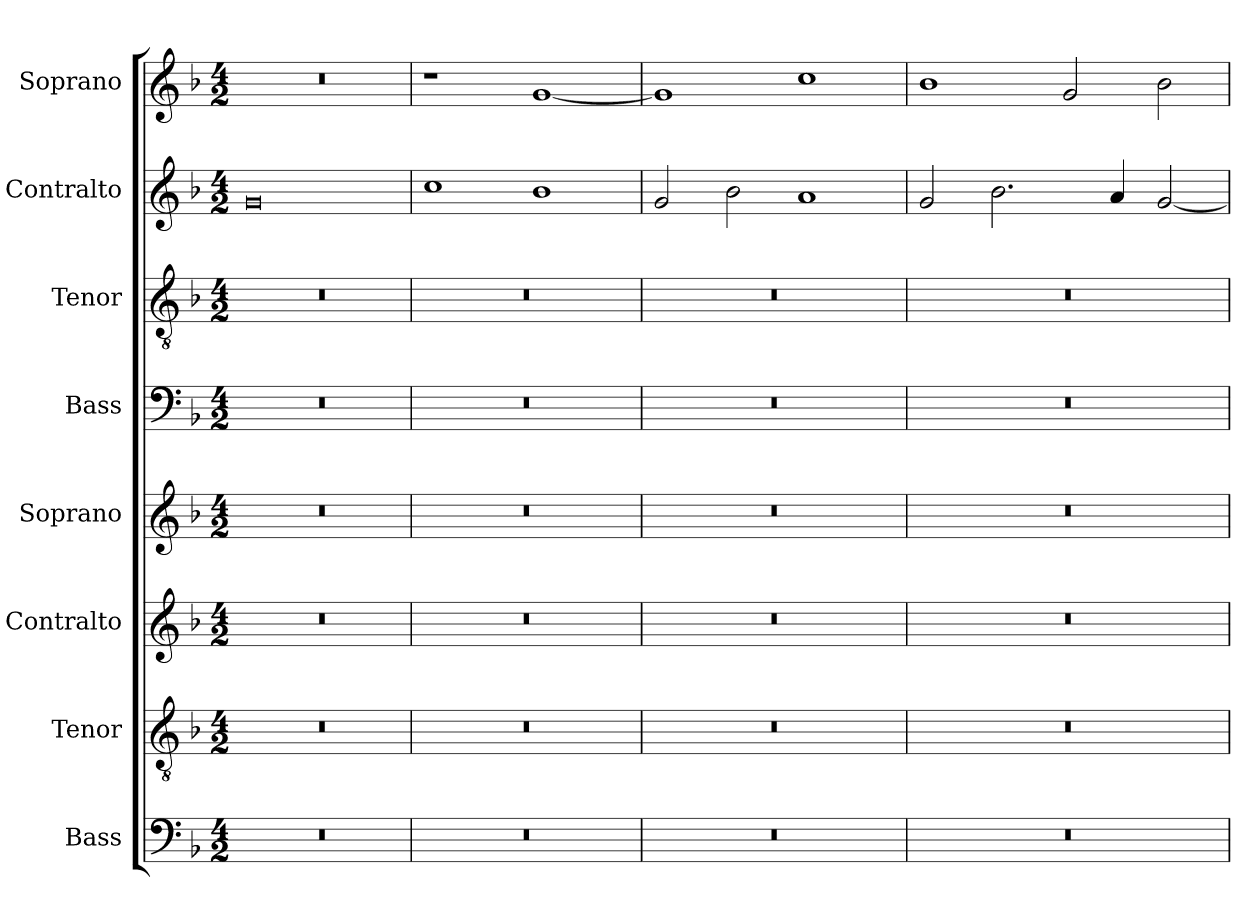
**kern	**kern	**kern	**kern	**kern	**kern	**kern	**kern
*part8	*part7	*part6	*part5	*part4	*part3	*part2	*part1
*staff8	*staff7	*staff6	*staff5	*staff4	*staff3	*staff2	*staff1
*I"Bass	*I"Tenor	*I"Contralto	*I"Soprano	*I"Bass	*I"Tenor	*I"Contralto	*I"Soprano
*I'B	*I'T	*I'A	*I'S	*I'B	*I'T	*I'A	*I'S
*clefF4	*clefGv2	*clefG2	*clefG2	*clefF4	*clefGv2	*clefG2	*clefG2
*k[b-]	*k[b-]	*k[b-]	*k[b-]	*k[b-]	*k[b-]	*k[b-]	*k[b-]
*G:dor	*G:dor	*G:dor	*G:dor	*G:dor	*G:dor	*G:dor	*G:dor
*M4/2	*M4/2	*M4/2	*M4/2	*M4/2	*M4/2	*M4/2	*M4/2
=1	=1	=1	=1	=1	=1	=1	=1
0r	0r	0r	0r	0r	0r	0g	0r
=2	=2	=2	=2	=2	=2	=2	=2
0r	0r	0r	0r	0r	0r	1cc	1r
.	.	.	.	.	.	1b-	[1g
=3	=3	=3	=3	=3	=3	=3	=3
0r	0r	0r	0r	0r	0r	2g	1g]
.	.	.	.	.	.	2b-	.
.	.	.	.	.	.	1a	1cc
=4	=4	=4	=4	=4	=4	=4	=4
0r	0r	0r	0r	0r	0r	2g	1b-
.	.	.	.	.	.	2.b-	.
.	.	.	.	.	.	.	2g
.	.	.	.	.	.	4a	.
.	.	.	.	.	.	[2g	2b-
=	=	=	=	=	=	=	=
*-	*-	*-	*-	*-	*-	*-	*-
